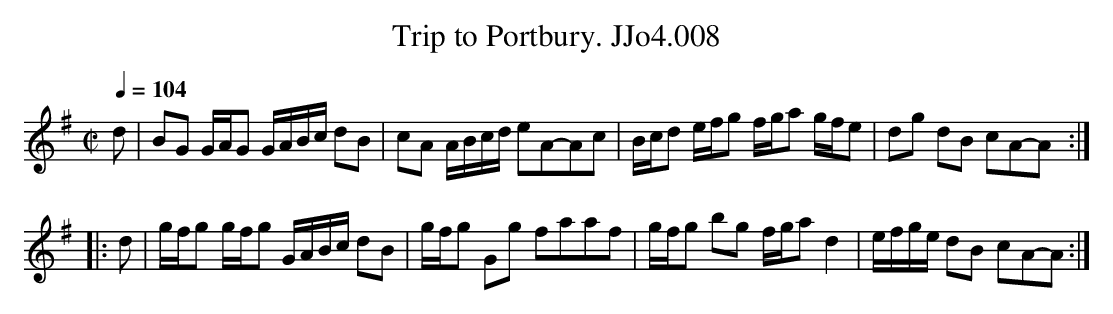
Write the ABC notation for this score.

X:1
T:Trip to Portbury. JJo4.008
M:C|
L:1/8
Q:1/4=104
K:G
d|BG G/A/G G/A/B/c/ dB|cA A/B/c/d/ eA-Ac|B/c/d e/f/g f/g/a g/f/e|dg dB cA-A:|
|:d|g/f/g g/f/g G/A/B/c/ dB|g/f/g Gg faaf|g/f/g bg f/g/ad2|e/f/g/e/ dB cA-A:|
